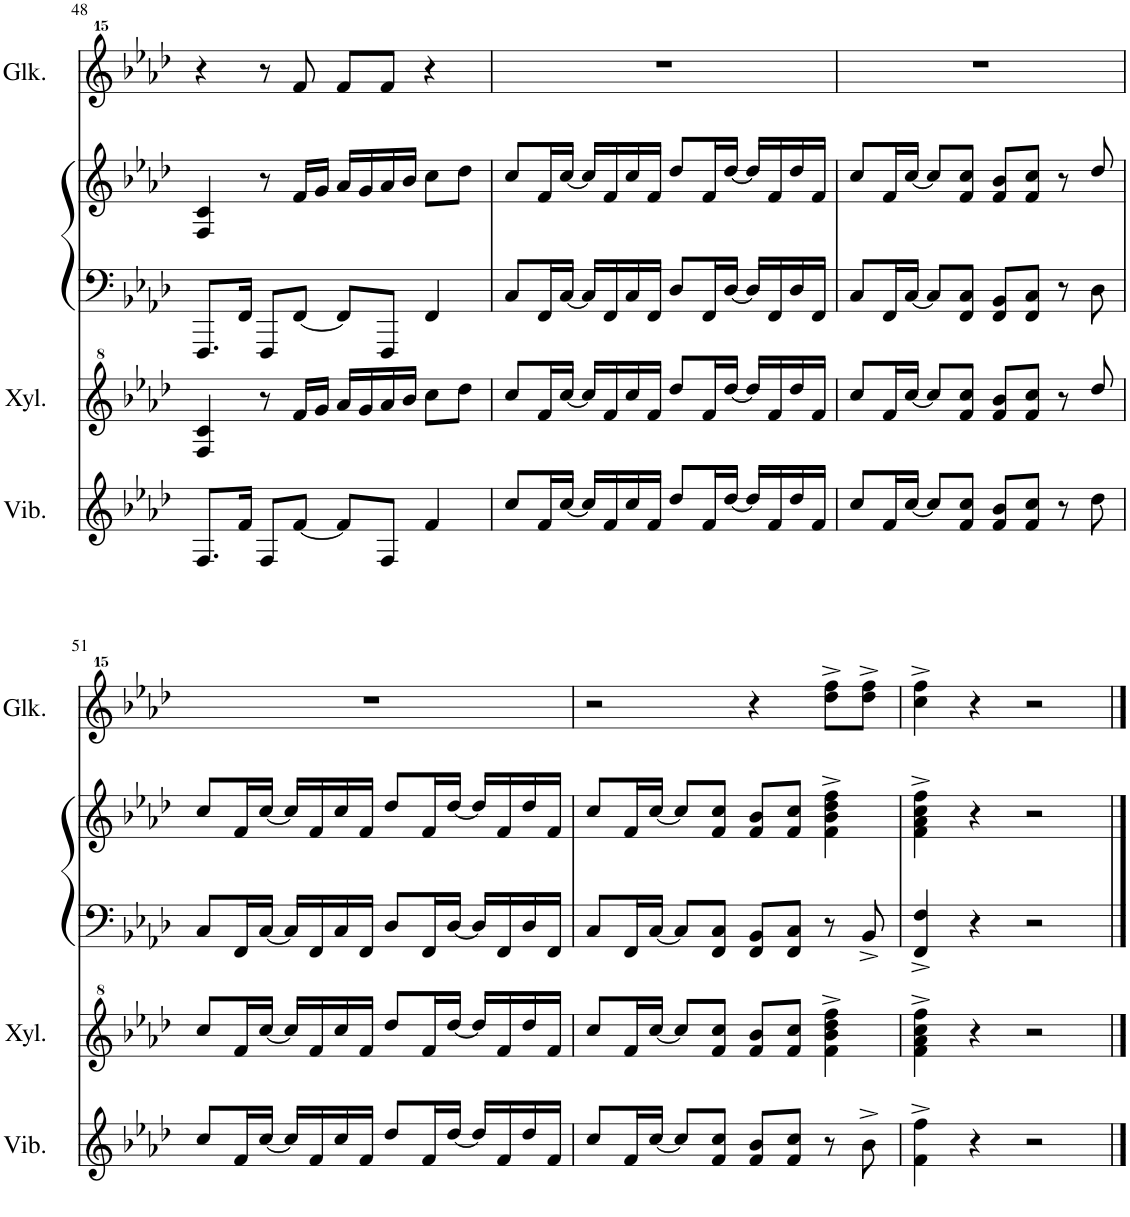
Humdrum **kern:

**kern	**kern	**kern	**kern	**kern
*part4	*part3	*part2	*part2	*part1
*staff5	*staff4	*staff3	*staff2	*staff1
*I"Vibraphone	*I"Xylophone	*I"Piano	*	*I"Glockenspiel
*I'Vib.	*I'Xyl.	*	*	*I'Glk.
!!LO:PB:g=z
*clefG2	*clefG^2	*clefF4	*clefG2	*clefG^^2
*k[b-e-a-d-]	*k[b-e-a-d-]	*k[b-e-a-d-]	*k[b-e-a-d-]	*k[b-e-a-d-]
*M4/4	*M4/4	*M4/4	*M4/4	*M4/4
=48	=48	=48	=48	=48
8.F/L	4f/ 4cc/	8.FFF/L	4F/ 4c/	4r
16f/Jk	.	16FF/Jk	.	.
8F/L	8r	8FFF/L	8r	8r
[8f/J	16ff/LL	[8FF/J	16f/LL	8fff/
.	16gg/JJ	.	16g/JJ	.
8f/L]	16aa-/LL	8FF/L]	16a-/LL	8fff/L
.	16gg/	.	16g/	.
8F/J	16aa-/	8FFF/J	16a-/	8fff/J
.	16bb-/JJ	.	16b-/JJ	.
4f/	8ccc\L	4FF/	8cc\L	4r
.	8ddd-\J	.	8dd-\J	.
=49	=49	=49	=49	=49
8cc/L	8ccc/L	8C/L	8cc/L	1r
16f/L	16ff/L	16FF/L	16f/L	.
[16cc/JJ	[16ccc/JJ	[16C/JJ	[16cc/JJ	.
16cc/LL]	16ccc/LL]	16C/LL]	16cc/LL]	.
16f/	16ff/	16FF/	16f/	.
16cc/	16ccc/	16C/	16cc/	.
16f/JJ	16ff/JJ	16FF/JJ	16f/JJ	.
8dd-/L	8ddd-/L	8D-/L	8dd-/L	.
16f/L	16ff/L	16FF/L	16f/L	.
[16dd-/JJ	[16ddd-/JJ	[16D-/JJ	[16dd-/JJ	.
16dd-/LL]	16ddd-/LL]	16D-/LL]	16dd-/LL]	.
16f/	16ff/	16FF/	16f/	.
16dd-/	16ddd-/	16D-/	16dd-/	.
16f/JJ	16ff/JJ	16FF/JJ	16f/JJ	.
=50	=50	=50	=50	=50
8cc/L	8ccc/L	8C/L	8cc/L	1r
16f/L	16ff/L	16FF/L	16f/L	.
[16cc/JJ	[16ccc/JJ	[16C/JJ	[16cc/JJ	.
8cc/L]	8ccc/L]	8C/L]	8cc/L]	.
8f/ 8cc/J	8ff/ 8ccc/J	8FF/ 8C/J	8f/ 8cc/J	.
8f/ 8b-/L	8ff/ 8bb-/L	8FF/ 8BB-/L	8f/ 8b-/L	.
8f/ 8cc/J	8ff/ 8ccc/J	8FF/ 8C/J	8f/ 8cc/J	.
8r	8r	8r	8r	.
8dd-\	8ddd-/	8D-\	8dd-/	.
!!LO:LB:g=z
=51	=51	=51	=51	=51
8cc/L	8ccc/L	8C/L	8cc/L	1r
16f/L	16ff/L	16FF/L	16f/L	.
[16cc/JJ	[16ccc/JJ	[16C/JJ	[16cc/JJ	.
16cc/LL]	16ccc/LL]	16C/LL]	16cc/LL]	.
16f/	16ff/	16FF/	16f/	.
16cc/	16ccc/	16C/	16cc/	.
16f/JJ	16ff/JJ	16FF/JJ	16f/JJ	.
8dd-/L	8ddd-/L	8D-/L	8dd-/L	.
16f/L	16ff/L	16FF/L	16f/L	.
[16dd-/JJ	[16ddd-/JJ	[16D-/JJ	[16dd-/JJ	.
16dd-/LL]	16ddd-/LL]	16D-/LL]	16dd-/LL]	.
16f/	16ff/	16FF/	16f/	.
16dd-/	16ddd-/	16D-/	16dd-/	.
16f/JJ	16ff/JJ	16FF/JJ	16f/JJ	.
=52	=52	=52	=52	=52
8cc/L	8ccc/L	8C/L	8cc/L	2r
16f/L	16ff/L	16FF/L	16f/L	.
[16cc/JJ	[16ccc/JJ	[16C/JJ	[16cc/JJ	.
8cc/L]	8ccc/L]	8C/L]	8cc/L]	.
8f/ 8cc/J	8ff/ 8ccc/J	8FF/ 8C/J	8f/ 8cc/J	.
8f/ 8b-/L	8ff/ 8bb-/L	8FF/ 8BB-/L	8f/ 8b-/L	4r
8f/ 8cc/J	8ff/ 8ccc/J	8FF/ 8C/J	8f/ 8cc/J	.
8r	4ff\^ 4bb-\^ 4ddd-\^ 4fff\^	8r	4f\^ 4b-\^ 4dd-\^ 4ff\^	8dddd-\^ 8ffff\^L
8b-^\	.	8BB-^/	.	8dddd-\^ 8ffff\^J
=53	=53	=53	=53	=53
4f\^ 4ff\^	4ff\^ 4aa-\^ 4ccc\^ 4fff\^	4FF/^ 4F/^	4f\^ 4a-\^ 4cc\^ 4ff\^	4cccc\^ 4ffff\^
4r	4r	4r	4r	4r
2r	2r	2r	2r	2r
==	==	==	==	==
*-	*-	*-	*-	*-
